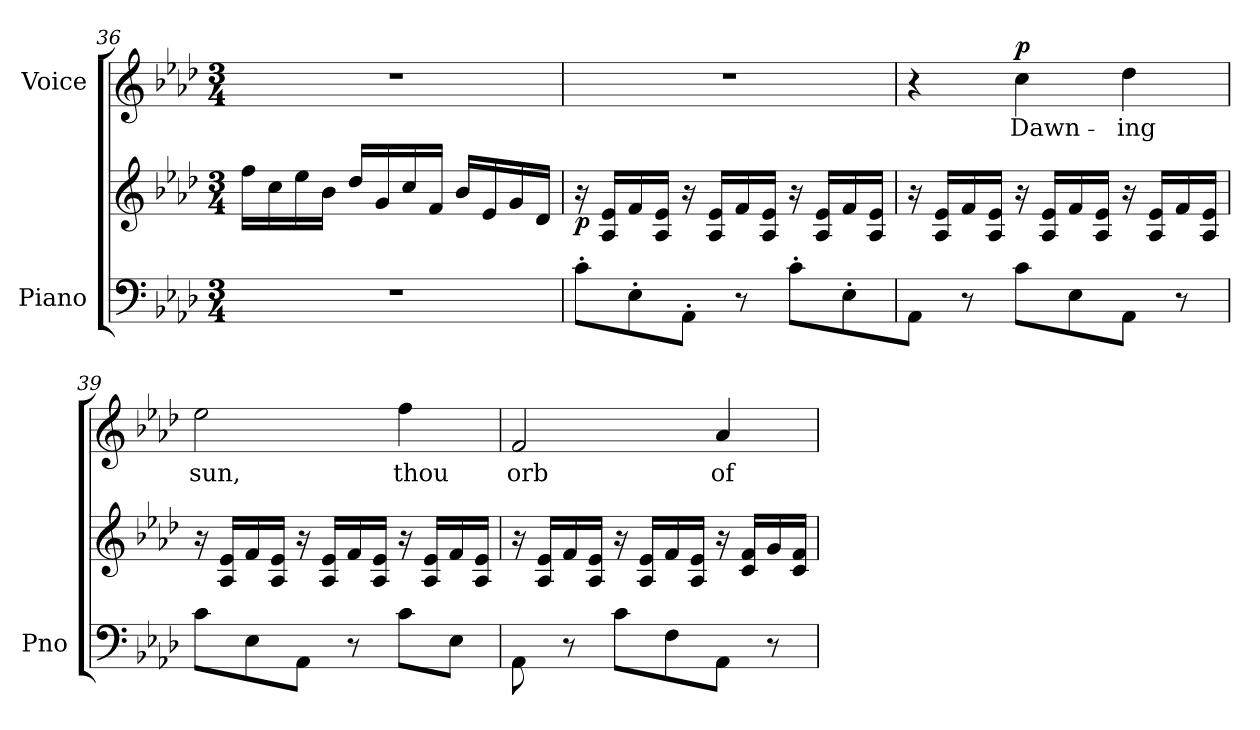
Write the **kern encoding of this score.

**kern	**kern	**dynam	**kern	**text	**dynam
*part2	*part2	*part2	*part1	*part1	*part1
*staff3	*staff2	*staff2/3	*staff1	*staff1	*staff1
*I"Piano	*	*	*I"Voice	*	*
*I'Pno	*	*	*	*	*
*clefF4	*clefG2	*	*clefG2	*	*
*k[b-e-a-d-]	*k[b-e-a-d-]	*	*k[b-e-a-d-]	*	*
*M3/4	*M3/4	*	*M3/4	*	*
=36	=36	=36	=36	=36	=36
2.r	16ff\LL	.	2.r	.	.
.	16cc\	.	.	.	.
.	16ee-\	.	.	.	.
.	16b-\JJ	.	.	.	.
.	16dd-/LL	.	.	.	.
.	16g/	.	.	.	.
.	16cc/	.	.	.	.
.	16f/JJ	.	.	.	.
.	16b-/LL	.	.	.	.
.	16e-/	.	.	.	.
.	16g/	.	.	.	.
.	16d-/JJ	.	.	.	.
=37	=37	=37	=37	=37	=37
!	!	!LO:DY:b	!	!	!
8c'\L	16r	p	2.r	.	.
.	16A-/ 16e-/LL	.	.	.	.
8E-'\	16f/	.	.	.	.
.	16A-/ 16e-/JJ	.	.	.	.
8AA-'\J	16r	.	.	.	.
.	16A-/ 16e-/LL	.	.	.	.
8r	16f/	.	.	.	.
.	16A-/ 16e-/JJ	.	.	.	.
8c'\L	16r	.	.	.	.
.	16A-/ 16e-/LL	.	.	.	.
8E-'\	16f/	.	.	.	.
.	16A-/ 16e-/JJ	.	.	.	.
=38	=38	=38	=38	=38	=38
8AA-\J	16r	.	4r	.	.
.	16A-/ 16e-/LL	.	.	.	.
8r	16f/	.	.	.	.
.	16A-/ 16e-/JJ	.	.	.	.
!	!	!	!	!	!LO:DY:a
8c\L	16r	.	4cc\	Dawn-	p
.	16A-/ 16e-/LL	.	.	.	.
8E-\	16f/	.	.	.	.
.	16A-/ 16e-/JJ	.	.	.	.
8AA-\J	16r	.	4dd-\	-ing	.
.	16A-/ 16e-/LL	.	.	.	.
8r	16f/	.	.	.	.
.	16A-/ 16e-/JJ	.	.	.	.
=39	=39	=39	=39	=39	=39
8c\L	16r	.	2ee-\	sun,	.
.	16A-/ 16e-/LL	.	.	.	.
8E-\	16f/	.	.	.	.
.	16A-/ 16e-/JJ	.	.	.	.
8AA-\J	16r	.	.	.	.
.	16A-/ 16e-/LL	.	.	.	.
8r	16f/	.	.	.	.
.	16A-/ 16e-/JJ	.	.	.	.
8c\L	16r	.	4ff\	thou	.
.	16A-/ 16e-/LL	.	.	.	.
8E-\J	16f/	.	.	.	.
.	16A-/ 16e-/JJ	.	.	.	.
=40	=40	=40	=40	=40	=40
8AA-\	16r	.	2f/	orb	.
.	16A-/ 16e-/LL	.	.	.	.
8r	16f/	.	.	.	.
.	16A-/ 16e-/JJ	.	.	.	.
8c\L	16r	.	.	.	.
.	16A-/ 16e-/LL	.	.	.	.
8F\	16f/	.	.	.	.
.	16A-/ 16e-/JJ	.	.	.	.
8AA-\J	16r	.	4a-/	of	.
.	16c/ 16f/LL	.	.	.	.
8r	16g/	.	.	.	.
.	16c/ 16f/JJ	.	.	.	.
=	=	=	=	=	=
*-	*-	*-	*-	*-	*-
